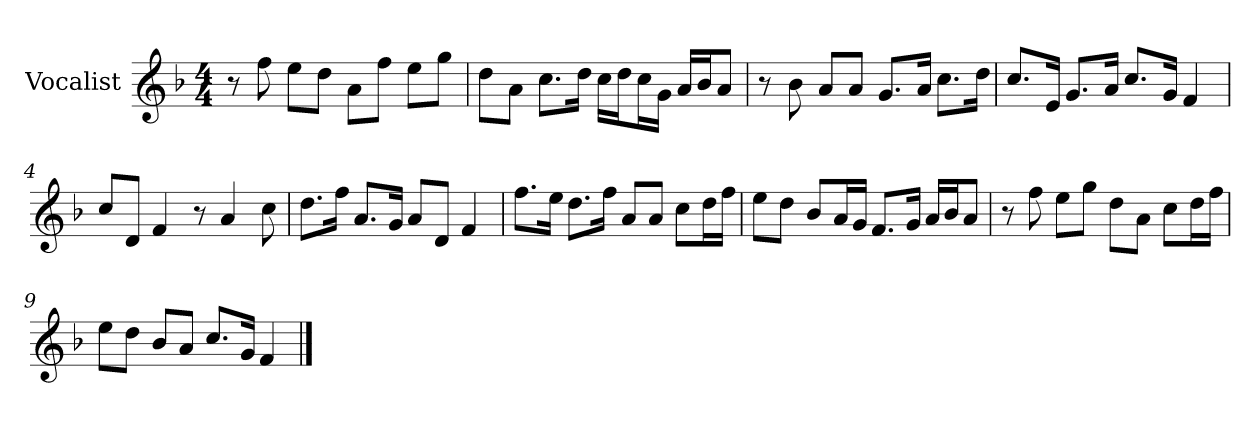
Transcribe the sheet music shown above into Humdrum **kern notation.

**kern
*part1
*staff1
*I"Vocalist
*k[b-]
*F:
*M4/4
=
8r
8ff
8eeL
8ddJ
8aL
8ffJ
8eeL
8ggJ
=1
8ddL
8aJ
8.ccL
16ddJk
16ccLL
16ddJ
16ccL
16gJJ
16aLL
16b-J
8aJ
=2
8r
8b-
8aL
8aJ
8.gL
16aJk
8.ccL
16ddJk
=3
8.ccL
16eJk
8.gL
16aJk
8.ccL
16gJk
4f
=4
8ccL
8dJ
4f
8r
4a
8cc
=5
8.ddL
16ffJk
8.aL
16gJk
8aL
8dJ
4f
=6
8.ffL
16eeJk
8.ddL
16ffJk
8aL
8aJ
8ccL
16ddL
16ffJJ
=7
8eeL
8ddJ
8b-L
16aL
16gJJ
8.fL
16gJk
16aLL
16b-J
8aJ
=8
8r
8ff
8eeL
8ggJ
8ddL
8aJ
8ccL
16ddL
16ffJJ
=9
8eeL
8ddJ
8b-L
8aJ
8.ccL
16gJk
4f
==
*-
